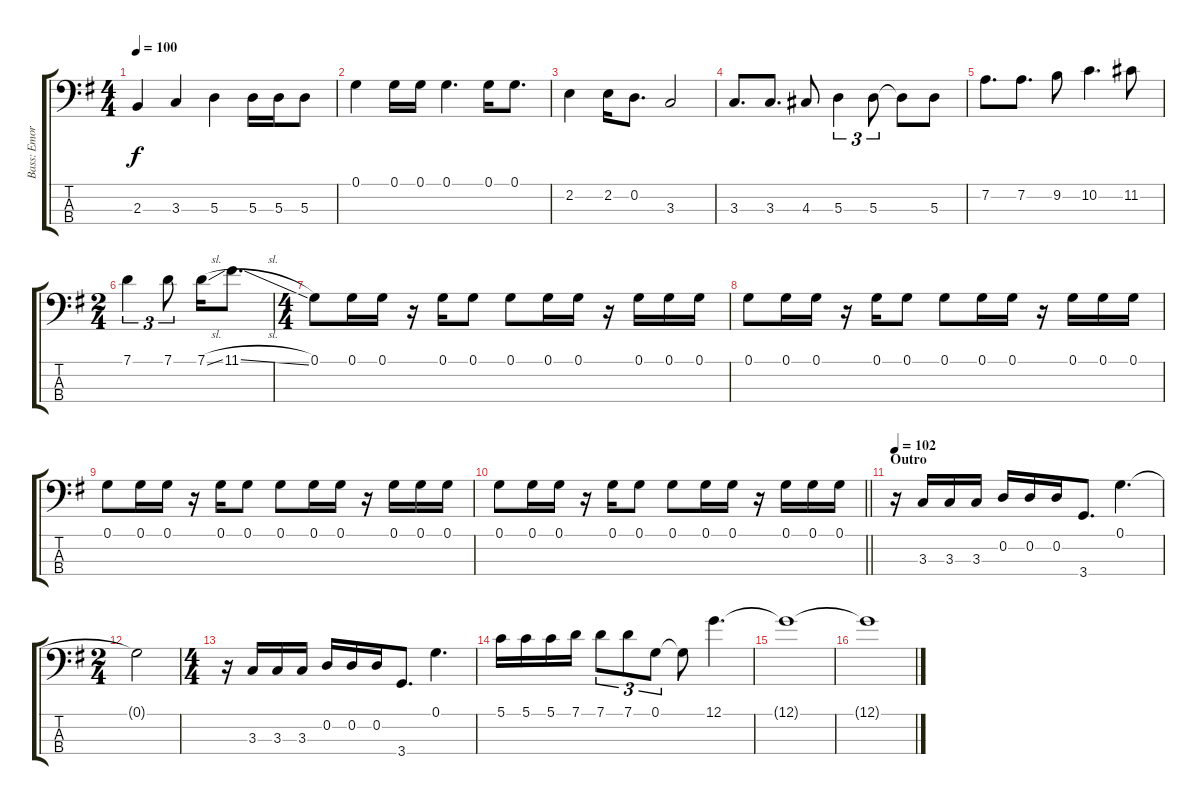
\track ("Bass: Emory" "Bass: Emor") {instrument electricbassfinger}
\staff {score tabs}
\tuning (G2 D2 A1 E1) {hide}
\ts (4 4)
\tempo 100
\clef f4
\ks g
2.3.4{dy f} 3.3.4 5.3.4 5.3.16 5.3.16 5.3.8 |
0.1.4 0.1.16 0.1.16 0.1.4{d} 0.1.16 0.1.8{d} |
2.2.4 2.2.16 0.2.8{d} 3.3.2 |
3.3.8{d} 3.3.8{d} 4.3.8 5.3.4{tu (3 2)} 5.3.8{tu (3 2)} 5.3{t}.8 5.3.8 |
7.2.8{d} 7.2.8{d} 9.2.8 10.2.4{d} 11.2.8 |
\ts (2 4)
7.1.4{tu (3 2)} 7.1.8{tu (3 2)} 7.1{sl}.16 11.1{sl}.8{d} |
\ts (4 4)
0.1.8 0.1.16 0.1.16 r.16 0.1.16 0.1.8 0.1.8 0.1.16 0.1.16 r.16 0.1.16 0.1.16 0.1.16 |
0.1.8 0.1.16 0.1.16 r.16 0.1.16 0.1.8 0.1.8 0.1.16 0.1.16 r.16 0.1.16 0.1.16 0.1.16 |
0.1.8 0.1.16 0.1.16 r.16 0.1.16 0.1.8 0.1.8 0.1.16 0.1.16 r.16 0.1.16 0.1.16 0.1.16 |
\barLineRight lightlight
0.1.8 0.1.16 0.1.16 r.16 0.1.16 0.1.8 0.1.8 0.1.16 0.1.16 r.16 0.1.16 0.1.16 0.1.16 |
\section ("" "Outro")
\tempo 102
r.16 3.3.16 3.3.16 3.3.16 0.2.16 0.2.16 0.2.16 3.4.8{d} 0.1.4{d} |
\ts (2 4)
0.1{t}.2 |
\ts (4 4)
r.16 3.3.16 3.3.16 3.3.16 0.2.16 0.2.16 0.2.16 3.4.8{d} 0.1.4{d} |
5.1.16 5.1.16 5.1.16 7.1.16 7.1.8{tu (3 2)} 7.1.8{tu (3 2)} 0.1.8{tu (3 2)} 0.1{t}.8 12.1.4{d} |
12.1{t}.1 |
12.1{t}.1
